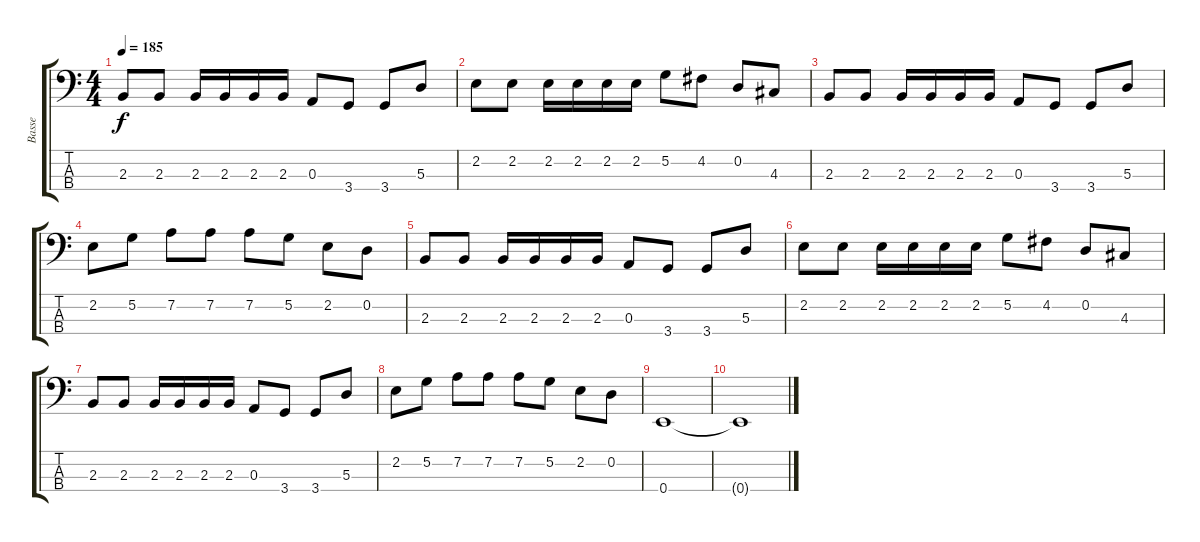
\track ("Basse" "Basse") {instrument electricbassfinger}
\staff {score tabs}
\tuning (G2 D2 A1 E1) {hide}
\ts (4 4)
\tempo 185
\clef f4
\ks c
2.3.8{dy f} 2.3.8 2.3.16 2.3.16 2.3.16 2.3.16 0.3.8 3.4.8 3.4.8 5.3.8 |
2.2.8 2.2.8 2.2.16 2.2.16 2.2.16 2.2.16 5.2.8 4.2.8 0.2.8 4.3.8 |
2.3.8 2.3.8 2.3.16 2.3.16 2.3.16 2.3.16 0.3.8 3.4.8 3.4.8 5.3.8 |
2.2.8 5.2.8 7.2.8 7.2.8 7.2.8 5.2.8 2.2.8 0.2.8 |
2.3.8 2.3.8 2.3.16 2.3.16 2.3.16 2.3.16 0.3.8 3.4.8 3.4.8 5.3.8 |
2.2.8 2.2.8 2.2.16 2.2.16 2.2.16 2.2.16 5.2.8 4.2.8 0.2.8 4.3.8 |
2.3.8 2.3.8 2.3.16 2.3.16 2.3.16 2.3.16 0.3.8 3.4.8 3.4.8 5.3.8 |
2.2.8 5.2.8 7.2.8 7.2.8 7.2.8 5.2.8 2.2.8 0.2.8 |
0.4.1 |
0.4{t}.1
